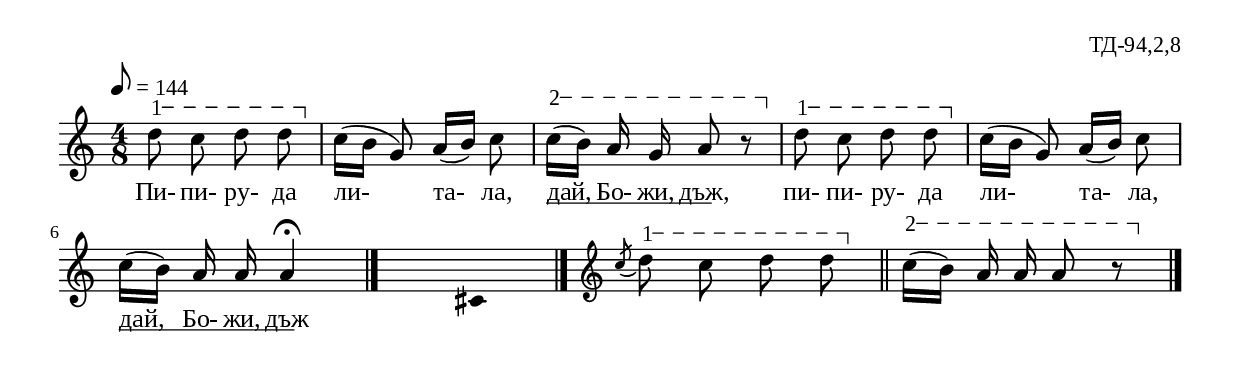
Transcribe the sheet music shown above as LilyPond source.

%{
TD_094_2_08
%}

\include "td-preamble.ly"

\score {
\relative c'' {
 \tempo 8 = 144
 \time 4/8
\varA 
d8\startTextSpan\noBeam c d\noBeam d\stopTextSpan | 
c16([ b] g8) a16([ b)] c8 | 
\varB
c16\startTextSpan([ b]) a16 g\noBeam a8 r8\stopTextSpan |
\varA
d8\startTextSpan\noBeam c d\noBeam d\stopTextSpan | 
c16([ b] g8) a16([ b)] c8 | c16([ b]) a16 a\noBeam a4\fermata 
 \bar "|." 
s4 \fixB cis, \fixC 
 \bar "|."
\endm
\varA 
\acciaccatura c'8 d8\startTextSpan\noBeam c d\noBeam d\stopTextSpan \bar "||"
\varB
c16\startTextSpan([ b]) a16 a\noBeam a8 r8\stopTextSpan
 \bar "|."
}
\addlyrics { Пи- пи- ру- да ли- та- ла, 
дай, \startTextSpan Бо- жи, дъж, \stopTextSpan
             пи- пи- ру- да ли- та- ла, 
дай, \startTextSpan Бо- жи, дъж \stopTextSpan }
%
\layout {
  indent = #0
  line-width = 190\mm
  ragged-right=##f
\context {
      \Lyrics
      \consists "Text_spanner_engraver"
      \override TextSpanner #'direction = #DOWN
      \override TextSpanner #'style = #'line    
      \override TextSpanner #'outside-staff-priority = ##f
      \override TextSpanner #'padding = #0.2 % sets the distance of the line from the lyrics
      \override TextSpanner #'bound-details =
      #`((left . ((Y . 0)
                  (padding . 0)
                  (attach-dir . ,LEFT)))
         (left-broken . ((end-on-note . #t)))
         (right . ((Y . 0)
                   (padding . 0)
                   (attach-dir . ,RIGHT))))
    }
  
}
%
\midi { 
	\context {
		\Score
		tempoWholesPerMinute = #(ly:make-moment 144 8)
		}
	}
}
%
\header{
  opus = "ТД-94,2,8"
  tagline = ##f
}


